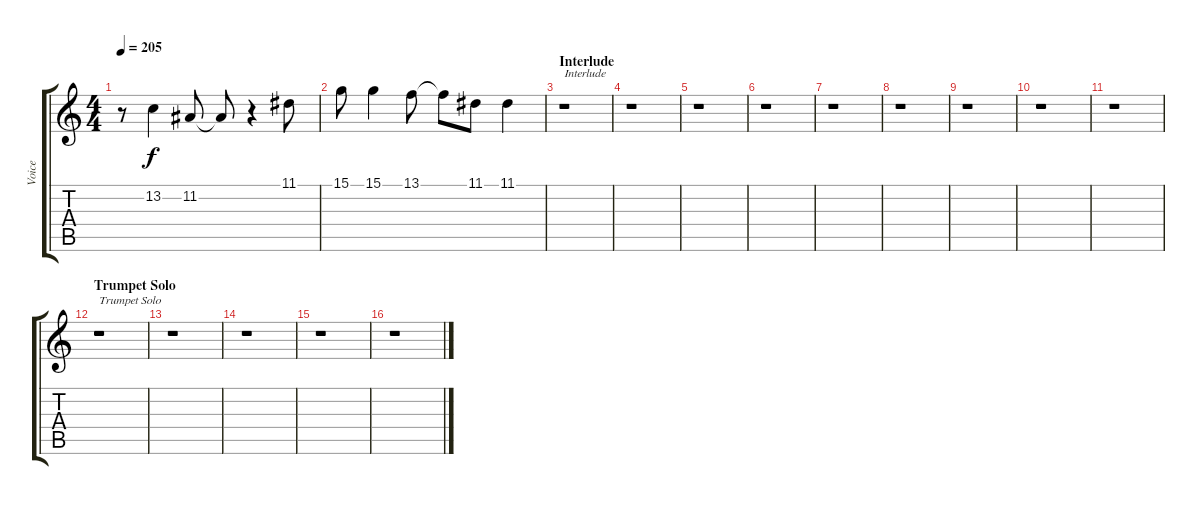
\track ("Voice" "Voice") {instrument baritonesax}
\staff {score tabs}
\tuning (E4 B3 G3 D3 A2 E2) {hide}
\ts (4 4)
\tempo 205
\clef g2
\ks c
r.8{dy f} 13.2.4 11.2.8 11.2{t}.8 r.4 11.1.8 |
15.1.8 15.1.4 13.1.8 13.1{t}.8 11.1.8 11.1.4 |
\section ("" "Interlude")
r.1{txt "Interlude"} |
r.1 |
r.1 |
r.1 |
r.1 |
r.1 |
r.1 |
r.1 |
r.1 |
\section ("" "Trumpet Solo")
r.1{txt "Trumpet Solo"} |
r.1 |
r.1 |
r.1 |
r.1
